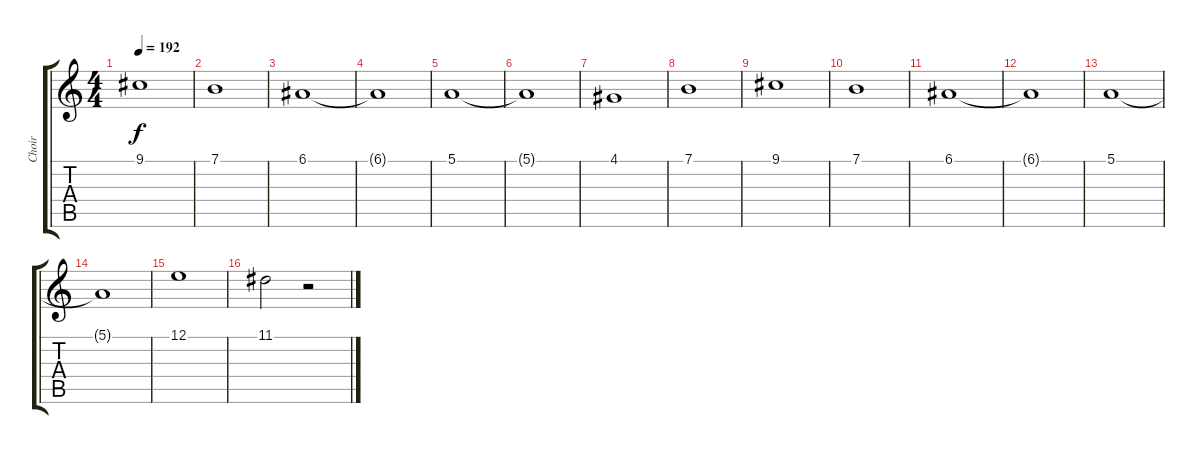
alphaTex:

\track ("Choir" "Choir") {instrument choiraahs}
\staff {score tabs}
\tuning (E4 B3 G3 D3 A2 E2) {hide}
\ts (4 4)
\tempo 192
\clef g2
\ks c
9.1.1{dy f} |
7.1.1 |
6.1.1 |
6.1{t}.1 |
5.1.1 |
5.1{t}.1 |
4.1.1 |
7.1.1 |
9.1.1 |
7.1.1 |
6.1.1 |
6.1{t}.1 |
5.1.1 |
5.1{t}.1 |
12.1.1 |
11.1.2 r.2
